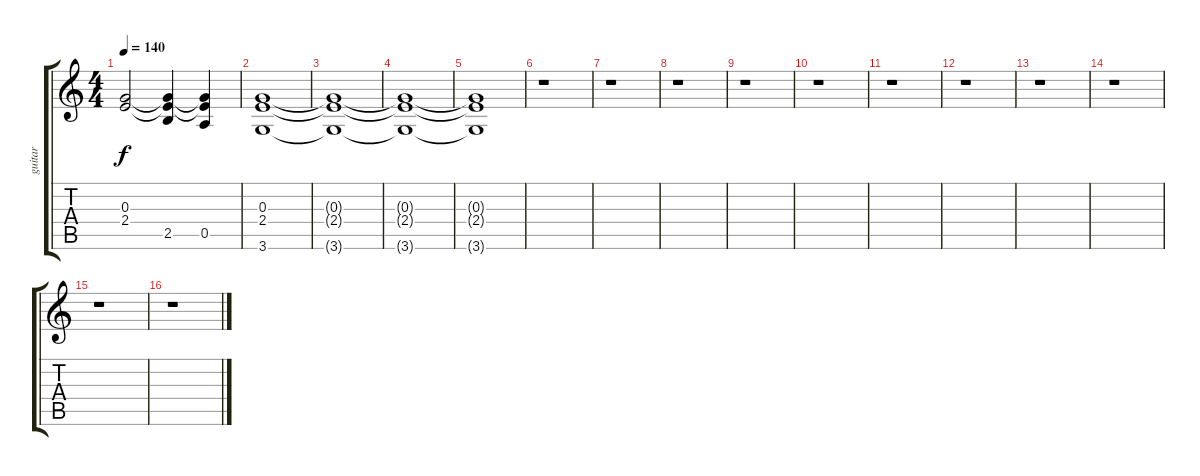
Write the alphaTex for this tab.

\track ("guitar" "guitar") {instrument acousticguitarsteel}
\staff {score tabs}
\tuning (E4 B3 G3 D3 A2 E2) {hide}
\ts (4 4)
\tempo 140
\clef g2
\ks c
(0.3 2.4).2{dy f} (0.3{t} 2.4{t} 2.5).4 (0.3{t} 2.4{t} 0.5).4 |
(0.3 2.4 3.6).1 |
(0.3{t} 2.4{t} 3.6{t}).1 |
(0.3{t} 2.4{t} 3.6{t}).1 |
(0.3{t} 2.4{t} 3.6{t}).1 |
r.1 |
r.1 |
r.1 |
r.1 |
r.1 |
r.1 |
r.1 |
r.1 |
r.1 |
r.1 |
r.1
